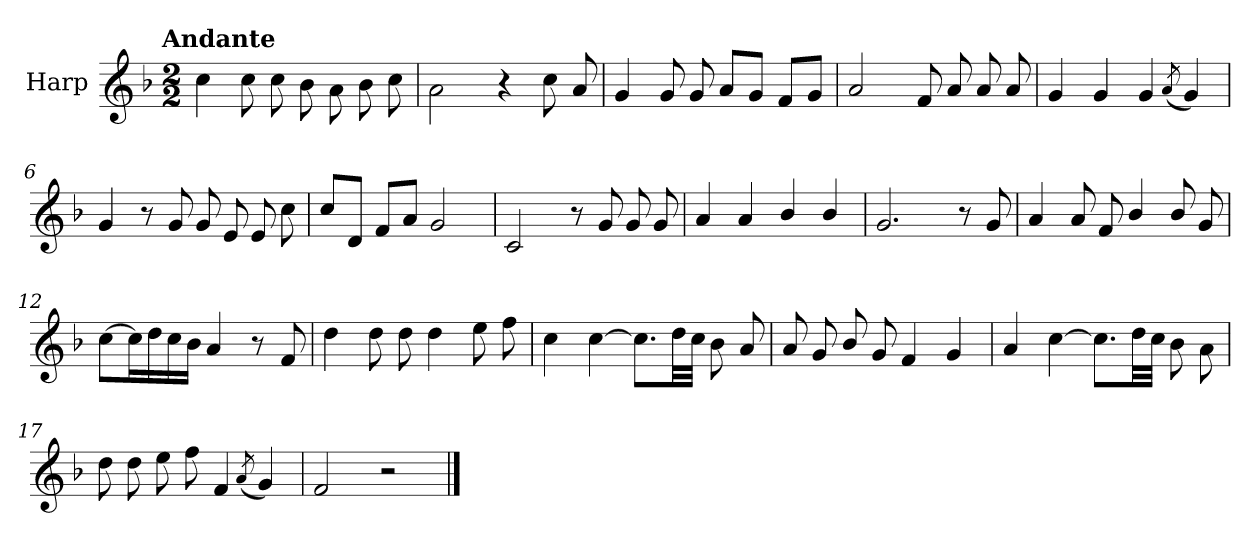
**kern
*part1
*staff1
*I"Harp
*I'Hrp.
*clefG2
*k[b-]
!!LO:TX:omd:t=Andante
*M2/2
*MM92
=1
4cc\
8cc\
8cc\
8b-\
8a\
8b-\
8cc\
=2
2a\
4r
8cc\
8a/
=3
4g/
8g/
8g/
8a/L
8g/J
8f/L
8g/J
!!LO:LB:g=z
=4
2a/
8f/
8a/
8a/
8a/
=5
4g/
4g/
4g/
(<8qa/
4g/)
=6
4g/
8r
8g/
8g/
8e/
8e/
8cc\
=7
8cc/L
8d/J
8f/L
8a/J
2g/
!!LO:LB:g=z
=8
2c/
8r
8g/
8g/
8g/
=9
4a/
4a/
4b-/
4b-/
=10
2.g/
8r
8g/
=11
4a/
8a/
8f/
4b-/
8b-/
8g/
=12
[8cc\L
16cc\L]
16dd\
16cc\
16b-\JJ
4a/
8r
8f/
!!LO:LB:g=z
=13
4dd\
8dd\
8dd\
4dd\
8ee\
8ff\
=14
4cc\
[4cc\
8.cc\L]
32dd\LL
32cc\JJJ
8b-\
8a/
=15
8a/
8g/
8b-/
8g/
4f/
4g/
!!LO:LB:g=z
=16
4a/
[4cc\
8.cc\L]
32dd\LL
32cc\JJJ
8b-\
8a\
=17
8dd\
8dd\
8ee\
8ff\
4f/
(<8qa/
4g/)
=18
2f/
2r
==
*-
